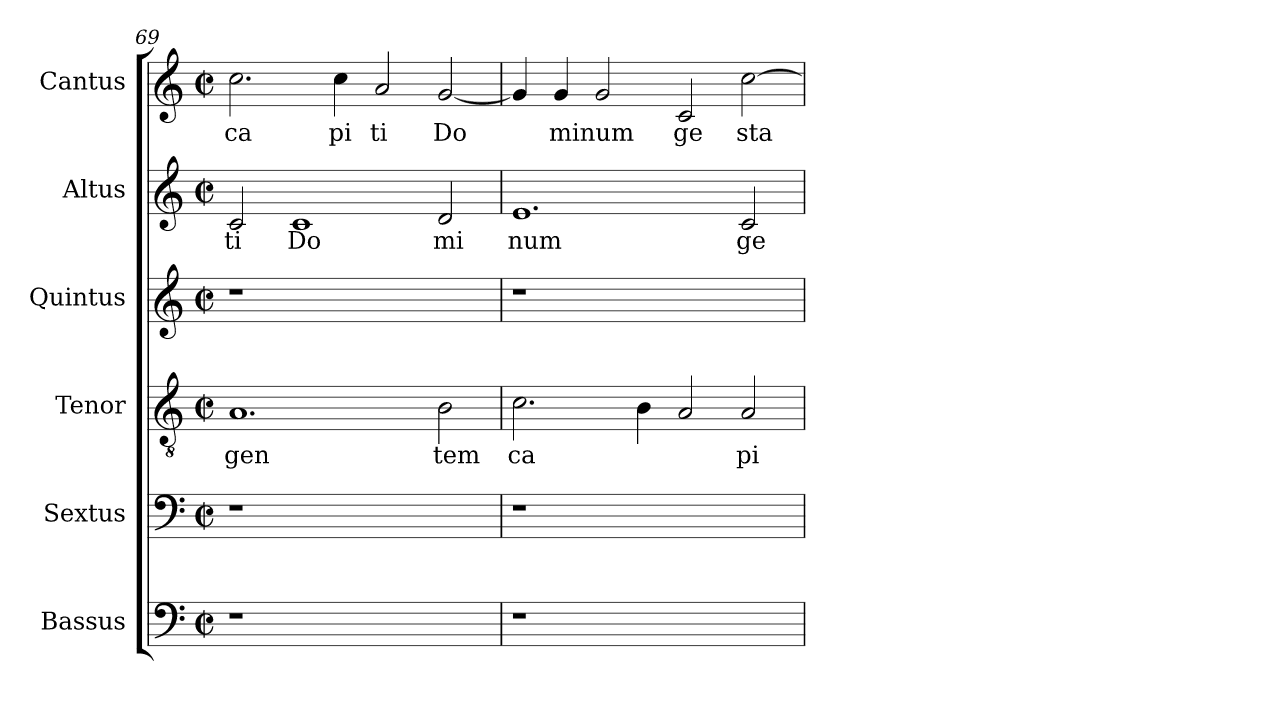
**kern	**kern	**kern	**text	**kern	**kern	**text	**kern	**text
*part6	*part5	*part4	*part4	*part3	*part2	*part2	*part1	*part1
*staff6	*staff5	*staff4	*staff4	*staff3	*staff2	*staff2	*staff1	*staff1
*I"Bassus	*I"Sextus	*I"Tenor	*	*I"Quintus	*I"Altus	*	*I"Cantus	*
*I'Bassus	*I'Sextus	*I'Tenor	*	*I'Quintus	*I'Altus	*	*I'Cantus	*
*clefF4	*clefF4	*clefGv2	*	*clefG2	*clefG2	*	*clefG2	*
*k[]	*k[]	*k[]	*	*k[]	*k[]	*	*k[]	*
*C:	*C:	*C:	*	*C:	*C:	*	*C:	*
*M2/2	*M2/2	*M2/2	*	*M2/2	*M2/2	*	*M2/2	*
*met(c|)	*met(c|)	*met(c|)	*	*met(c|)	*met(c|)	*	*met(c|)	*
=69	=69	=69	=69	=69	=69	=69	=69	=69
!	!	!	!LO:LY:b:cj	!	!	!LO:LY:b:cj	!	!LO:LY:b:cj
1r	1r	1.A	gen	1r	2c/	ti	2.cc\	ca
!	!	!	!	!	!	!LO:LY:b:cj	!	!
.	.	.	.	.	1c	Do	.	.
!	!	!	!	!	!	!	!	!LO:LY:b:cj
.	.	.	.	.	.	.	4cc\	pi
!	!	!	!	!	!	!	!	!LO:LY:b:cj
1ryy	1ryy	.	.	1ryy	.	.	2a/	ti
!	!	!	!LO:LY:b:cj	!	!	!LO:LY:b:cj	!	!LO:LY:b:cj
.	.	2B\	tem	.	2d/	mi	[<2g/	Do
=70	=70	=70	=70	=70	=70	=70	=70	=70
!	!	!	!LO:LY:b:cj	!	!	!LO:LY:b:cj	!	!LO:LY:b:cj
1r	1r	2.c\	ca	1r	1.e	num	4g/]	.
!	!	!	!	!	!	!	!	!LO:LY:b:cj
.	.	.	.	.	.	.	4g/	minum
!	!	!	!	!	!	!	!	!LO:LY:b:cj
.	.	.	.	.	.	.	2g/	.
!	!	!	!LO:LY:b:cj	!	!	!	!	!
.	.	4B\	.	.	.	.	.	.
!	!	!	!LO:LY:b:cj	!	!	!	!	!LO:LY:b:cj
1ryy	1ryy	2A/	.	1ryy	.	.	2c/	ge
!	!	!	!LO:LY:b:cj	!	!	!LO:LY:b:cj	!	!LO:LY:b:cj
.	.	2A/	pi	.	2c/	ge	[>2cc\	sta
=	=	=	=	=	=	=	=	=
*-	*-	*-	*-	*-	*-	*-	*-	*-
